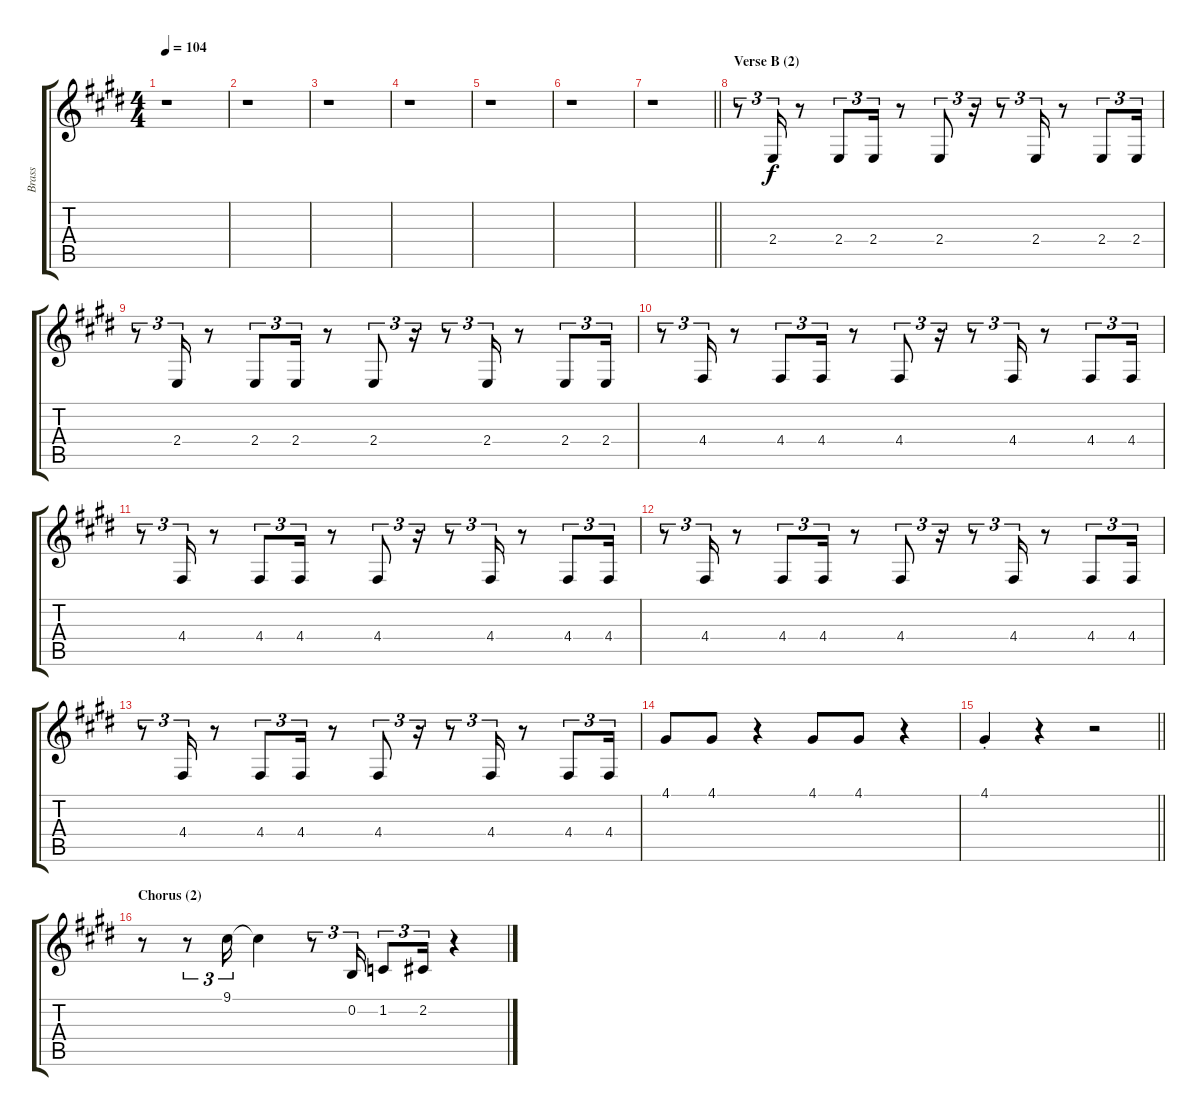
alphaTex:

\track ("Brass" "Brass") {instrument brasssection}
\staff {score tabs}
\tuning (E4 B3 G3 D3 A2 E2) {hide}
\ts (4 4)
\tempo 104
\clef g2
\ks c#minor
r.1{dy f} |
r.1 |
r.1 |
r.1 |
r.1 |
r.1 |
\barLineRight lightlight
r.1 |
\section ("" "Verse B (2)")
r.8{tu (3 2)} 2.4.16{tu (3 2)} r.8 2.4.8{tu (3 2)} 2.4.16{tu (3 2)} r.8 2.4.8{tu (3 2)} r.16{tu (3 2)} r.8{tu (3 2)} 2.4.16{tu (3 2)} r.8 2.4.8{tu (3 2)} 2.4.16{tu (3 2)} |
r.8{tu (3 2)} 2.4.16{tu (3 2)} r.8 2.4.8{tu (3 2)} 2.4.16{tu (3 2)} r.8 2.4.8{tu (3 2)} r.16{tu (3 2)} r.8{tu (3 2)} 2.4.16{tu (3 2)} r.8 2.4.8{tu (3 2)} 2.4.16{tu (3 2)} |
r.8{tu (3 2)} 4.4.16{tu (3 2)} r.8 4.4.8{tu (3 2)} 4.4.16{tu (3 2)} r.8 4.4.8{tu (3 2)} r.16{tu (3 2)} r.8{tu (3 2)} 4.4.16{tu (3 2)} r.8 4.4.8{tu (3 2)} 4.4.16{tu (3 2)} |
r.8{tu (3 2)} 4.4.16{tu (3 2)} r.8 4.4.8{tu (3 2)} 4.4.16{tu (3 2)} r.8 4.4.8{tu (3 2)} r.16{tu (3 2)} r.8{tu (3 2)} 4.4.16{tu (3 2)} r.8 4.4.8{tu (3 2)} 4.4.16{tu (3 2)} |
r.8{tu (3 2)} 4.4.16{tu (3 2)} r.8 4.4.8{tu (3 2)} 4.4.16{tu (3 2)} r.8 4.4.8{tu (3 2)} r.16{tu (3 2)} r.8{tu (3 2)} 4.4.16{tu (3 2)} r.8 4.4.8{tu (3 2)} 4.4.16{tu (3 2)} |
r.8{tu (3 2)} 4.4.16{tu (3 2)} r.8 4.4.8{tu (3 2)} 4.4.16{tu (3 2)} r.8 4.4.8{tu (3 2)} r.16{tu (3 2)} r.8{tu (3 2)} 4.4.16{tu (3 2)} r.8 4.4.8{tu (3 2)} 4.4.16{tu (3 2)} |
4.1.8 4.1.8 r.4 4.1.8 4.1.8 r.4 |
\barLineRight lightlight
4.1{st}.4 r.4 r.2 |
\section ("" "Chorus (2)")
r.8 r.8{tu (3 2)} 9.1.16{tu (3 2)} 9.1{t}.4 r.8{tu (3 2)} 0.2.16{tu (3 2)} 1.2.8{tu (3 2)} 2.2.16{tu (3 2)} r.4
